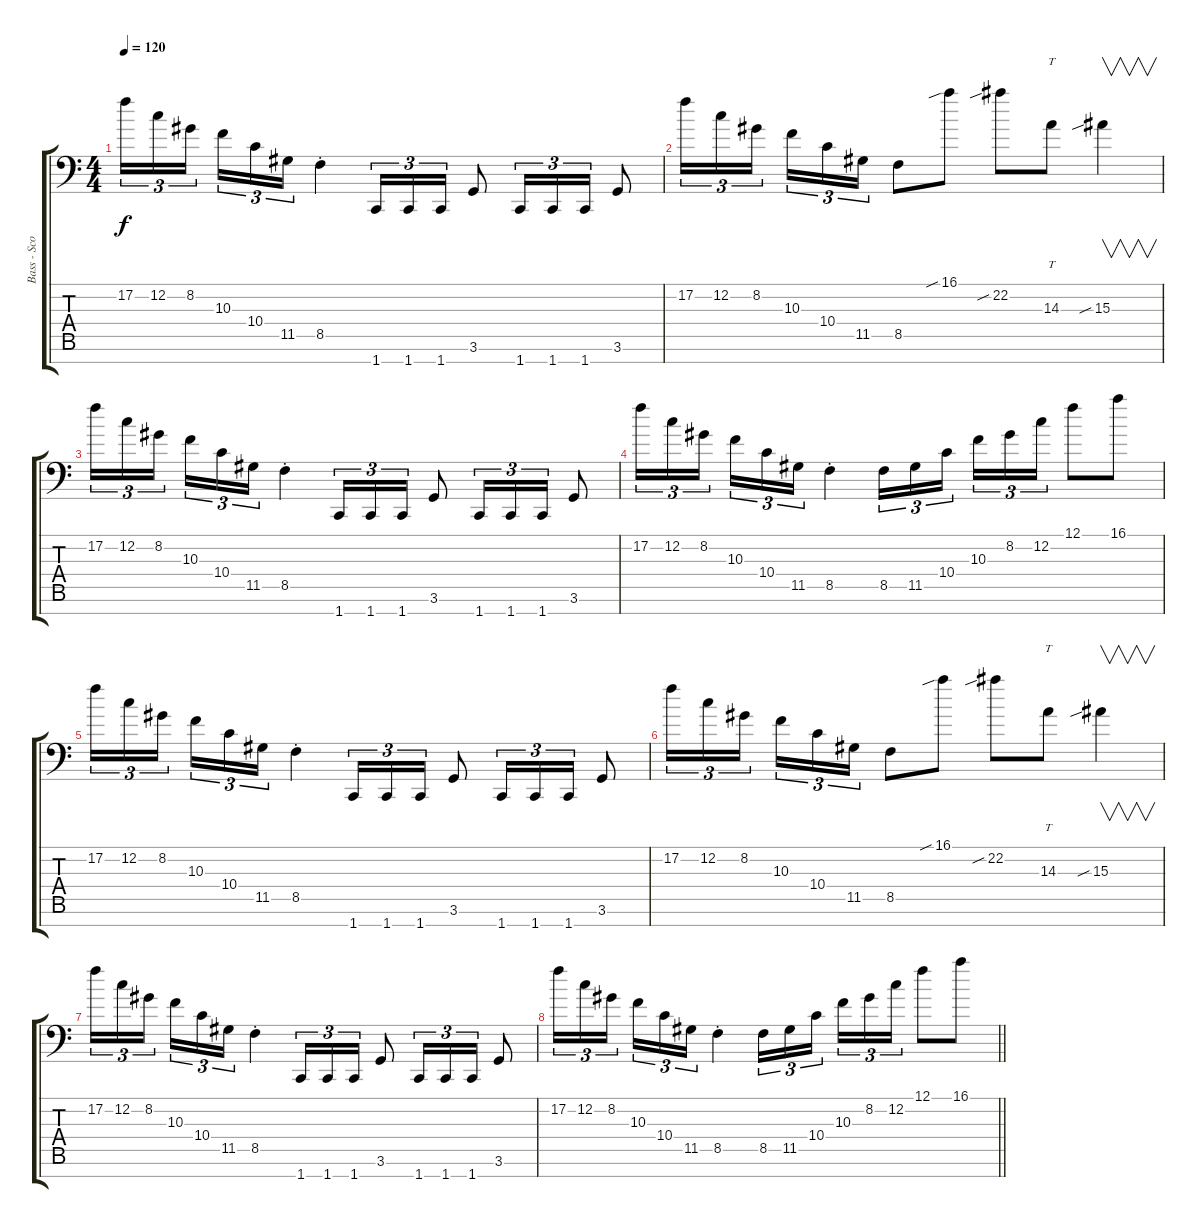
\track ("Bass - Scott Plummer" "Bass - Sco") {instrument electricbassfinger}
\staff {score tabs}
\tuning (F3 C3 G2 D2 A1 E1 B0) {hide}
\ts (4 4)
\tempo 120
\clef f4
\ks c
17.2.16{tu (3 2) dy f} 12.2.16{tu (3 2)} 8.2.16{tu (3 2) beam splitsecondary} 10.3.16{tu (3 2)} 10.4.16{tu (3 2)} 11.5.16{tu (3 2)} 8.5{st}.4 1.7.16{tu (3 2)} 1.7.16{tu (3 2)} 1.7.16{tu (3 2)} 3.6.8 1.7.16{tu (3 2)} 1.7.16{tu (3 2)} 1.7.16{tu (3 2)} 3.6.8 |
17.2.16{tu (3 2)} 12.2.16{tu (3 2)} 8.2.16{tu (3 2) beam splitsecondary} 10.3.16{tu (3 2)} 10.4.16{tu (3 2)} 11.5.16{tu (3 2)} 8.5.8 16.1{sib}.8 22.2{sib}.8 14.3.8{tt} 15.3{sib}.4{v} |
17.2.16{tu (3 2)} 12.2.16{tu (3 2)} 8.2.16{tu (3 2) beam splitsecondary} 10.3.16{tu (3 2)} 10.4.16{tu (3 2)} 11.5.16{tu (3 2)} 8.5{st}.4 1.7.16{tu (3 2)} 1.7.16{tu (3 2)} 1.7.16{tu (3 2)} 3.6.8 1.7.16{tu (3 2)} 1.7.16{tu (3 2)} 1.7.16{tu (3 2)} 3.6.8 |
17.2.16{tu (3 2)} 12.2.16{tu (3 2)} 8.2.16{tu (3 2) beam splitsecondary} 10.3.16{tu (3 2)} 10.4.16{tu (3 2)} 11.5.16{tu (3 2)} 8.5{st}.4 8.5.16{tu (3 2)} 11.5.16{tu (3 2)} 10.4.16{tu (3 2) beam splitsecondary} 10.3.16{tu (3 2)} 8.2.16{tu (3 2)} 12.2.16{tu (3 2)} 12.1.8 16.1.8 |
17.2.16{tu (3 2)} 12.2.16{tu (3 2)} 8.2.16{tu (3 2) beam splitsecondary} 10.3.16{tu (3 2)} 10.4.16{tu (3 2)} 11.5.16{tu (3 2)} 8.5{st}.4 1.7.16{tu (3 2)} 1.7.16{tu (3 2)} 1.7.16{tu (3 2)} 3.6.8 1.7.16{tu (3 2)} 1.7.16{tu (3 2)} 1.7.16{tu (3 2)} 3.6.8 |
17.2.16{tu (3 2)} 12.2.16{tu (3 2)} 8.2.16{tu (3 2) beam splitsecondary} 10.3.16{tu (3 2)} 10.4.16{tu (3 2)} 11.5.16{tu (3 2)} 8.5.8 16.1{sib}.8 22.2{sib}.8 14.3.8{tt} 15.3{sib}.4{v} |
17.2.16{tu (3 2)} 12.2.16{tu (3 2)} 8.2.16{tu (3 2) beam splitsecondary} 10.3.16{tu (3 2)} 10.4.16{tu (3 2)} 11.5.16{tu (3 2)} 8.5{st}.4 1.7.16{tu (3 2)} 1.7.16{tu (3 2)} 1.7.16{tu (3 2)} 3.6.8 1.7.16{tu (3 2)} 1.7.16{tu (3 2)} 1.7.16{tu (3 2)} 3.6.8 |
\barLineRight lightlight
17.2.16{tu (3 2)} 12.2.16{tu (3 2)} 8.2.16{tu (3 2) beam splitsecondary} 10.3.16{tu (3 2)} 10.4.16{tu (3 2)} 11.5.16{tu (3 2)} 8.5{st}.4 8.5.16{tu (3 2)} 11.5.16{tu (3 2)} 10.4.16{tu (3 2) beam splitsecondary} 10.3.16{tu (3 2)} 8.2.16{tu (3 2)} 12.2.16{tu (3 2)} 12.1.8 16.1.8
